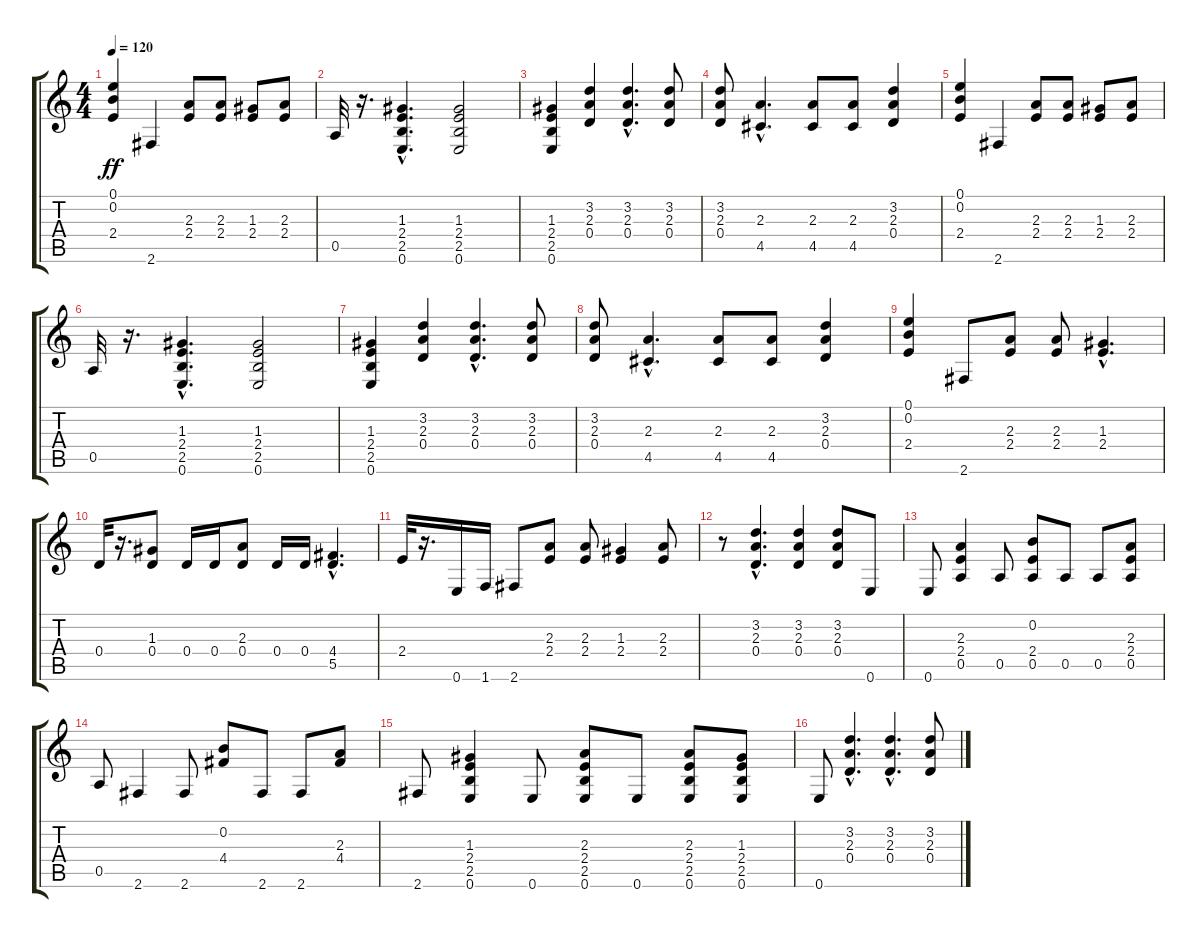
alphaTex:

\track "" {instrument distortionguitar}
\staff {score tabs}
\tuning (E4 B3 G3 D3 A2 E2) {hide}
\ts (4 4)
\tempo 120
\clef g2
\ks c
(0.1 0.2 2.4).4{dy ff} 2.6.4 (2.3 2.4).8 (2.3 2.4).8 (1.3 2.4).8 (2.3 2.4).8 |
0.5.32 r.16{d} (1.3{hac} 2.4{hac} 2.5{hac} 0.6{hac}).4{d} (1.3 2.4 2.5 0.6).2 |
(1.3 2.4 2.5 0.6).4 (3.2 2.3 0.4).4 (3.2{hac} 2.3{hac} 0.4{hac}).4{d} (3.2 2.3 0.4).8 |
(3.2 2.3 0.4).8 (2.3{hac} 4.5{hac}).4{d} (2.3 4.5).8 (2.3 4.5).8 (3.2 2.3 0.4).4 |
(0.1 0.2 2.4).4 2.6.4 (2.3 2.4).8 (2.3 2.4).8 (1.3 2.4).8 (2.3 2.4).8 |
0.5.32 r.16{d} (1.3{hac} 2.4{hac} 2.5{hac} 0.6{hac}).4{d} (1.3 2.4 2.5 0.6).2 |
(1.3 2.4 2.5 0.6).4 (3.2 2.3 0.4).4 (3.2{hac} 2.3{hac} 0.4{hac}).4{d} (3.2 2.3 0.4).8 |
(3.2 2.3 0.4).8 (2.3{hac} 4.5{hac}).4{d} (2.3 4.5).8 (2.3 4.5).8 (3.2 2.3 0.4).4 |
(0.1 0.2 2.4).4 2.6.8 (2.3 2.4).8 (2.3 2.4).8 (1.3{hac} 2.4{hac}).4{d} |
0.4.32 r.16{d} (1.3 0.4).8 0.4.16 0.4.16 (2.3 0.4).8 0.4.16 0.4.16 (4.4{hac} 5.5{hac}).4{d} |
2.4.32 r.16{d} 0.6.16 1.6.16 2.6.8 (2.3 2.4).8 (2.3 2.4).8 (1.3 2.4).4 (2.3 2.4).8 |
r.8 (3.2{hac} 2.3{hac} 0.4{hac}).4{d} (3.2 2.3 0.4).4 (3.2 2.3 0.4).8 0.6.8 |
0.6.8 (2.3 2.4 0.5).4 0.5.8 (0.2 2.4 0.5).8 0.5.8 0.5.8 (2.3 2.4 0.5).8 |
0.5.8 2.6.4 2.6.8 (0.2 4.4).8 2.6.8 2.6.8 (2.3 4.4).8 |
2.6.8 (1.3 2.4 2.5 0.6).4 0.6.8 (2.3 2.4 2.5 0.6).8 0.6.8 (2.3 2.4 2.5 0.6).8 (1.3 2.4 2.5 0.6).8 |
0.6.8 (3.2{hac} 2.3{hac} 0.4{hac}).4{d} (3.2{hac} 2.3{hac} 0.4{hac}).4{d} (3.2 2.3 0.4).8
